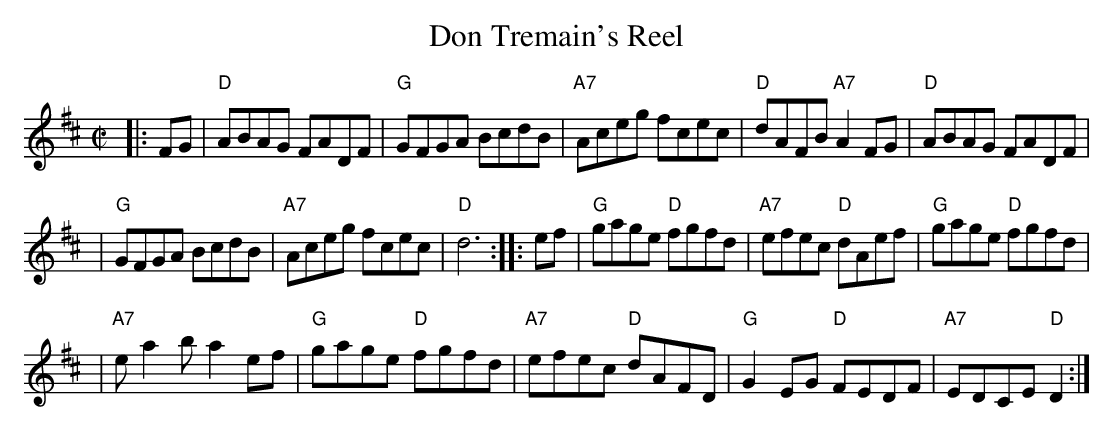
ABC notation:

X:1
T: Don Tremain's Reel
M: C|
L: 1/8
K: D
|: FG | "D"ABAG FADF | "G"GFGA BcdB | "A7"Aceg fcec | "D"dAFB "A7"A2FG | "D"ABAG FADF |
| "G"GFGA BcdB | "A7"Aceg fcec | "D"d6 :: ef | "G"gage "D"fgfd | "A7"efec "D"dAef | "G"gage "D"fgfd |
| "A7"ea2b a2 ef | "G"gage "D"fgfd | "A7"efec "D"dAFD | "G"G2 EG "D"FEDF | "A7"EDCE "D"D2 :|
